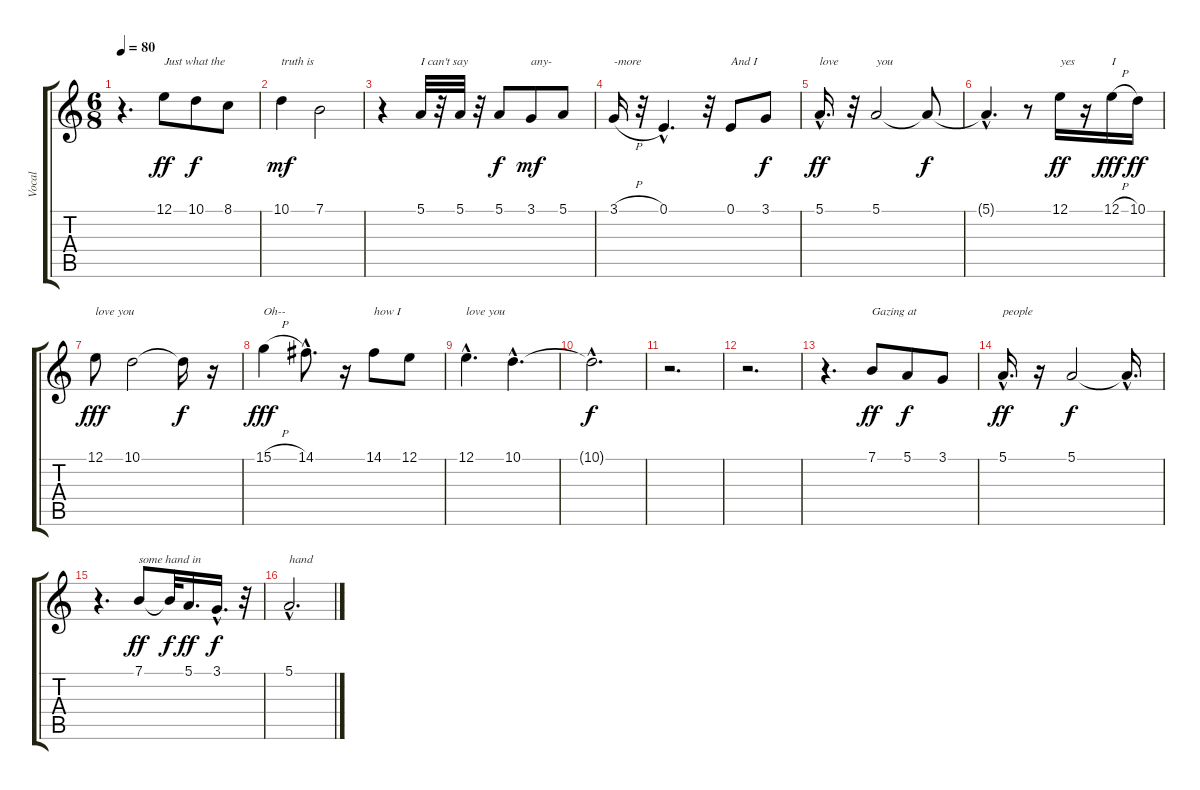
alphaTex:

\track ("Vocal" "Vocal") {instrument trumpet}
\staff {score tabs}
\tuning (E4 B3 G3 D3 A2 E2) {hide}
\ts (6 8)
\tempo 80
\clef g2
\ks c
r.4{d dy mf} 12.1.8{txt "Just what the" dy ff} 10.1.8{dy f} 8.1.8 |
10.1.4{txt "truth is" dy mf} 7.1.2 |
r.4 5.1.32{txt "I can't say"} r.32 5.1.32 r.32 5.1.8{dy f} 3.1.8{txt "any-" dy mf} 5.1.8 |
3.1{h}.16{txt "-more"} r.32 0.1{hac}.4{d} r.32 0.1.8{txt "And I"} 3.1.8{dy f} |
5.1{hac}.16{d txt "love" dy ff} r.32 5.1.2{txt "you"} 5.1{t}.8{dy f} |
5.1{hac t}.4{d} r.8 12.1.16{txt "yes" dy ff} r.16 12.1{h}.16{txt "I" dy fff} 10.1.16{dy ff} |
12.1.8{txt "love you" dy fff} 10.1.2 10.1{t}.16{dy f} r.16 |
15.1{h}.4{txt "Oh--" dy fff} 14.1{hac}.8{d} r.16 14.1.8{txt "how I"} 12.1.8 |
12.1{hac}.4{d txt "love you"} 10.1{hac}.4{d} |
10.1{hac t}.2{d dy f} |
r.2{d} |
r.2{d} |
r.4{d} 7.1.8{txt "Gazing at" dy ff} 5.1.8{dy f} 3.1.8 |
5.1{hac}.16{d txt "people" dy ff} r.16 5.1.2{dy f} 5.1{hac t}.16{d} |
r.4{d} 7.1.8{txt "some hand in" dy ff} 7.1{t}.32{dy f} 5.1.16{d dy ff} 3.1{hac}.16{d dy f} r.32 |
5.1{hac}.2{d txt "hand"}
